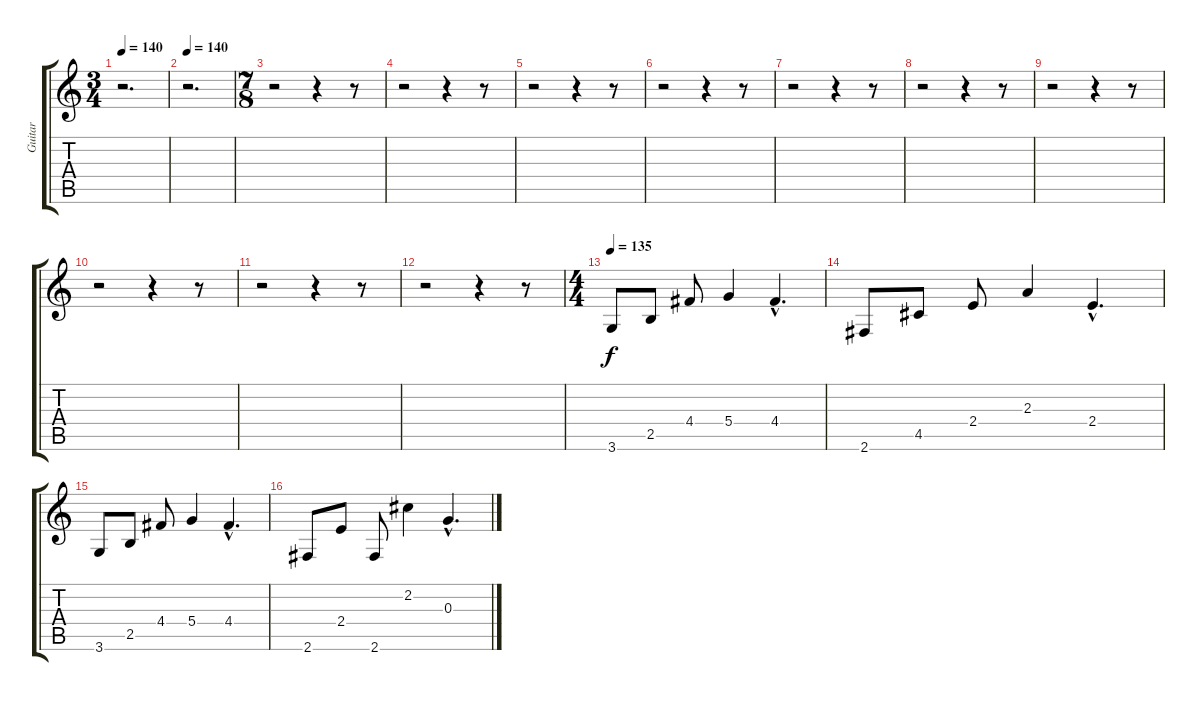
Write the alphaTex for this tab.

\track ("Guitar" "Guitar") {instrument acousticguitarsteel}
\staff {score tabs}
\tuning (E4 B3 G3 D3 A2 E2) {hide}
\ts (3 4)
\tempo 140
\clef g2
\ks c
r.2{d dy f instrument acousticguitarsteel} |
\tempo 140
r.2{d} |
\ts (7 8)
r.2 r.4 r.8 |
r.2 r.4 r.8 |
r.2 r.4 r.8 |
r.2 r.4 r.8 |
r.2 r.4 r.8 |
r.2 r.4 r.8 |
r.2 r.4 r.8 |
r.2 r.4 r.8 |
r.2 r.4 r.8 |
r.2 r.4 r.8 |
\ts (4 4)
\tempo 135
3.6.8 2.5.8 4.4.8 5.4.4 4.4{hac}.4{d} |
2.6.8 4.5.8 2.4.8 2.3.4 2.4{hac}.4{d} |
3.6.8 2.5.8 4.4.8 5.4.4 4.4{hac}.4{d} |
2.6.8 2.4.8 2.6.8 2.2.4 0.3{hac}.4{d}
